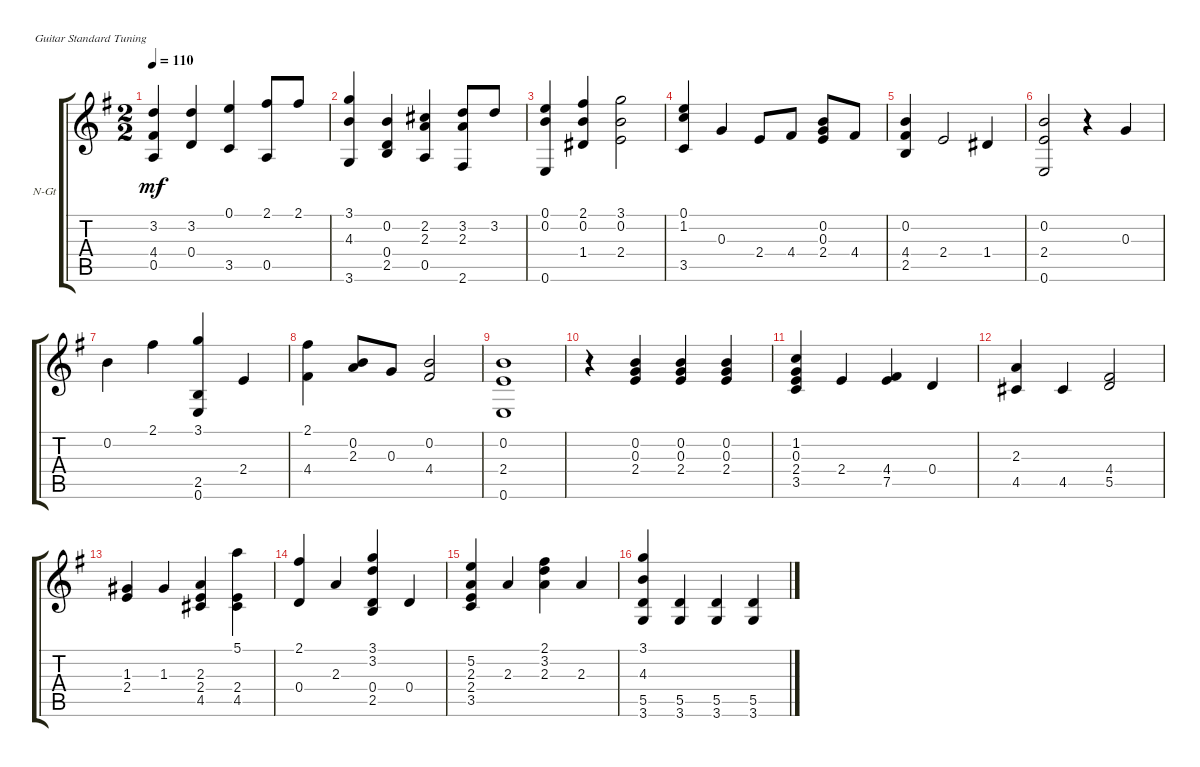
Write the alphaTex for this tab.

\defaultSystemsLayout 4
\bracketExtendMode groupsimilarinstruments
\firstSystemTrackNameOrientation horizontal
\otherSystemsTrackNameOrientation horizontal
\track ("Nylon Guitar" "N-Gt") {instrument acousticguitarnylon}
\staff {score tabs}
\tuning (E4 B3 G3 D3 A2 E2)
\ts (2 2)
\tempo 110
\clef g2
\ks g
(0.5 4.4 3.2).4{dy mf} (0.4 3.2).4 (3.5 0.1).4 (2.1 0.5).8 2.1.8 |
(3.6 4.3 3.1).4 (2.5 0.4 0.2).4 (0.5 2.3 2.2).4 (2.6 2.3 3.2).8 3.2.8 |
(0.6 0.2 0.1).4 (1.4 0.2 2.1).4 (2.4 3.1 0.2).2 |
(3.5 1.2 0.1).4 0.3.4 2.4.8 4.4.8 (2.4 0.3 0.2).8 4.4.8 |
(2.5 4.4 0.2).4 2.4.2 1.4.4 |
(0.6 0.2 2.4).2 r.4 0.3.4 |
0.2.4 2.1.4 (0.6 2.5 3.1).4 2.4.4 |
(4.4 2.1).4 (2.3 0.2).8 0.3.8 (4.4 0.2).2 |
(0.6 2.4 0.2).1 |
r.4 (2.4 0.3 0.2).4 (2.4 0.3 0.2).4 (2.4 0.3 0.2).4 |
(3.5 2.4 0.3 1.2).4 2.4.4 (4.4 7.5).4 0.4.4 |
(4.5 2.3).4 4.5.4 (4.4 5.5).2 |
(2.4 1.3).4 1.3.4 (4.5 2.4 2.3).4 (4.5 2.4 5.1).4 |
(0.4 2.1).4 2.3.4 (2.5 0.4 3.2 3.1).4 0.4.4 |
(3.5 2.4 2.3 5.2).4 2.3.4 (2.3 3.2 2.1).4 2.3.4 |
(3.6 5.5 4.3 3.1).4 (3.6 5.5).4 (3.6 5.5).4 (3.6 5.5).4
